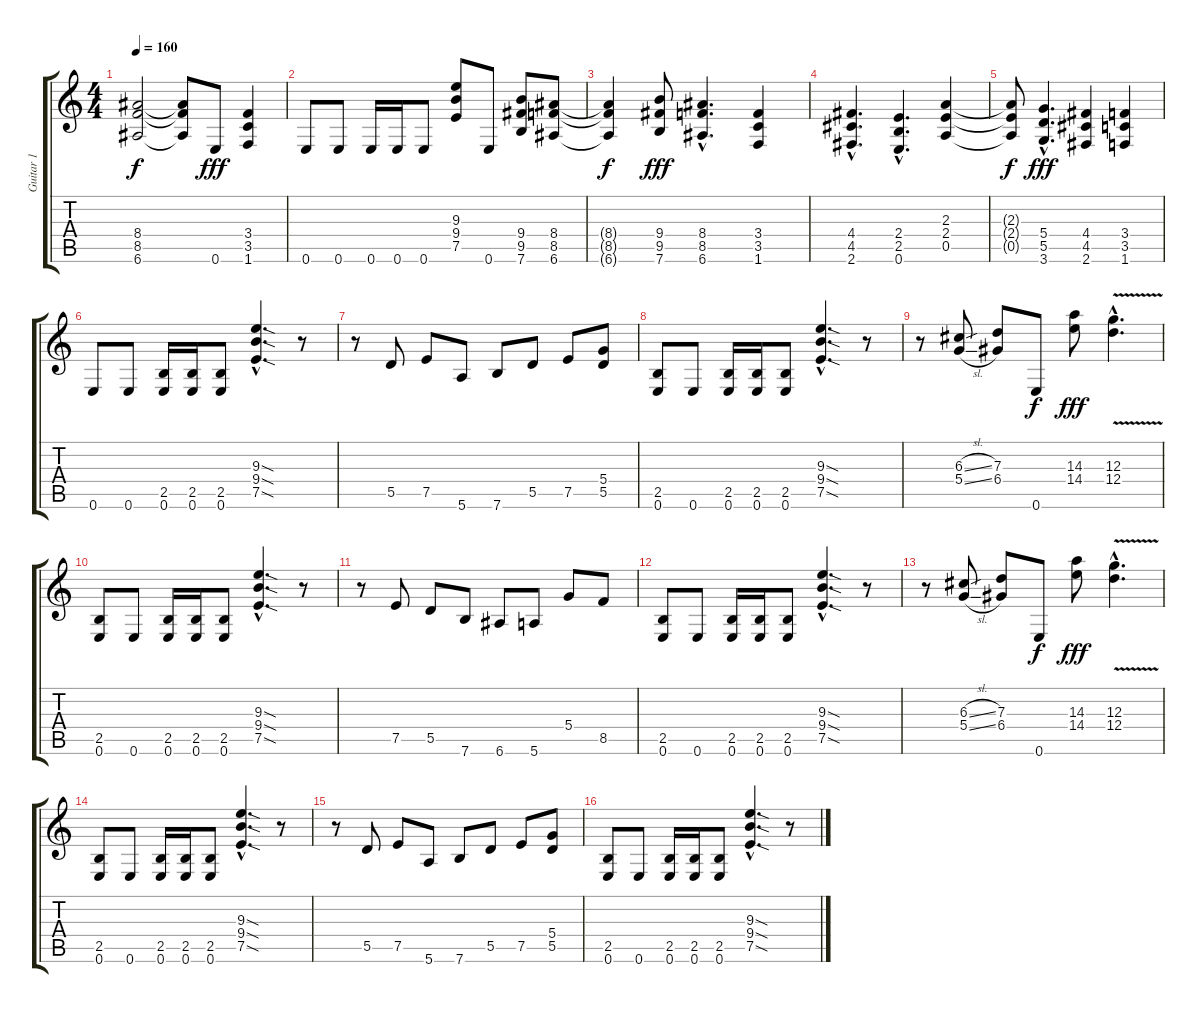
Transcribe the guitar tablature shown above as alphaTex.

\track ("Guitar 1            " "Guitar 1  ") {instrument distortionguitar}
\staff {score tabs}
\tuning (E4 B3 G3 D3 A2 E2) {hide}
\ts (4 4)
\tempo 160
\clef g2
\ks c
(8.4{t} 8.5{t} 6.6{t}).2{dy f} (8.4{t} 8.5{t} 6.6{t}).8 0.6.8{dy fff} (3.4 3.5 1.6).4 |
0.6.8 0.6.8 0.6.16 0.6.16 0.6.8 (9.3 9.4 7.5).8 0.6.8 (9.4 9.5 7.6).8 (8.4 8.5 6.6).8 |
(8.4{t} 8.5{t} 6.6{t}).4{dy f} (9.4 9.5 7.6).8{dy fff} (8.4{hac} 8.5{hac} 6.6{hac}).4{d} (3.4 3.5 1.6).4 |
(4.4{hac} 4.5{hac} 2.6{hac}).4{d} (2.4{hac} 2.5{hac} 0.6{hac}).4{d} (2.3 2.4 0.5).4 |
(2.3{t} 2.4{t} 0.5{t}).8{dy f} (5.4{hac} 5.5{hac} 3.6{hac}).4{d dy fff} (4.4 4.5 2.6).4 (3.4 3.5 1.6).4 |
0.6.8 0.6.8 (2.5 0.6).16 (2.5 0.6).16 (2.5 0.6).8 (9.3{sod hac} 9.4{sod hac} 7.5{sod hac}).4{d} r.8 |
r.8 5.5.8 7.5.8 5.6.8 7.6.8 5.5.8 7.5.8 (5.4 5.5).8 |
(2.5 0.6).8 0.6.8 (2.5 0.6).16 (2.5 0.6).16 (2.5 0.6).8 (9.3{sod hac} 9.4{sod hac} 7.5{sod hac}).4{d} r.8 |
r.8 (6.3{sl} 5.4{sl}).8 (7.3 6.4).8 0.6.8{dy f} (14.3 14.4).8{dy fff} (12.3{v hac} 12.4{v hac}).4{d} |
(2.5 0.6).8 0.6.8 (2.5 0.6).16 (2.5 0.6).16 (2.5 0.6).8 (9.3{sod hac} 9.4{sod hac} 7.5{sod hac}).4{d} r.8 |
r.8 7.5.8 5.5.8 7.6.8 6.6.8 5.6.8 5.4.8 8.5.8 |
(2.5 0.6).8 0.6.8 (2.5 0.6).16 (2.5 0.6).16 (2.5 0.6).8 (9.3{sod hac} 9.4{sod hac} 7.5{sod hac}).4{d} r.8 |
r.8 (6.3{sl} 5.4{sl}).8 (7.3 6.4).8 0.6.8{dy f} (14.3 14.4).8{dy fff} (12.3{v hac} 12.4{v hac}).4{d} |
(2.5 0.6).8 0.6.8 (2.5 0.6).16 (2.5 0.6).16 (2.5 0.6).8 (9.3{sod hac} 9.4{sod hac} 7.5{sod hac}).4{d} r.8 |
r.8 5.5.8 7.5.8 5.6.8 7.6.8 5.5.8 7.5.8 (5.4 5.5).8 |
(2.5 0.6).8 0.6.8 (2.5 0.6).16 (2.5 0.6).16 (2.5 0.6).8 (9.3{sod hac} 9.4{sod hac} 7.5{sod hac}).4{d} r.8
